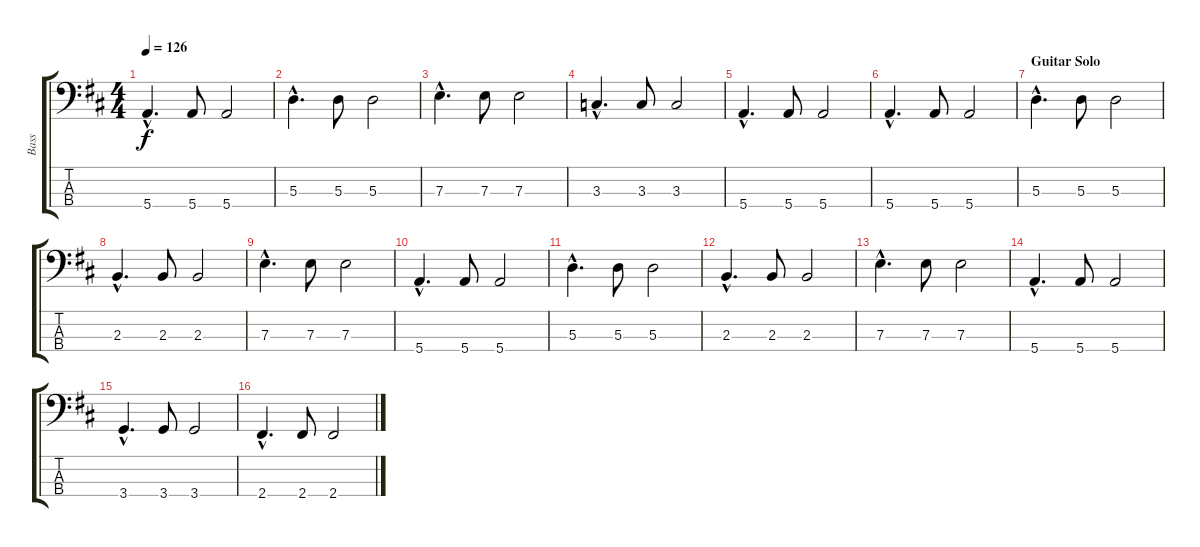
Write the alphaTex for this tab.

\track ("Bass" "Bass") {instrument electricbassfinger}
\staff {score tabs}
\tuning (G2 D2 A1 E1) {hide}
\ts (4 4)
\tempo 126
\clef f4
\ks d
5.4{hac}.4{d dy f} 5.4.8 5.4.2 |
5.3{hac}.4{d} 5.3.8 5.3.2 |
7.3{hac}.4{d} 7.3.8 7.3.2 |
3.3{hac}.4{d} 3.3.8 3.3.2 |
5.4{hac}.4{d} 5.4.8 5.4.2 |
5.4{hac}.4{d} 5.4.8 5.4.2 |
\section ("" "Guitar Solo")
5.3{hac}.4{d} 5.3.8 5.3.2 |
2.3{hac}.4{d} 2.3.8 2.3.2 |
7.3{hac}.4{d} 7.3.8 7.3.2 |
5.4{hac}.4{d} 5.4.8 5.4.2 |
5.3{hac}.4{d} 5.3.8 5.3.2 |
2.3{hac}.4{d} 2.3.8 2.3.2 |
7.3{hac}.4{d} 7.3.8 7.3.2 |
5.4{hac}.4{d} 5.4.8 5.4.2 |
3.4{hac}.4{d} 3.4.8 3.4.2 |
2.4{hac}.4{d} 2.4.8 2.4.2
